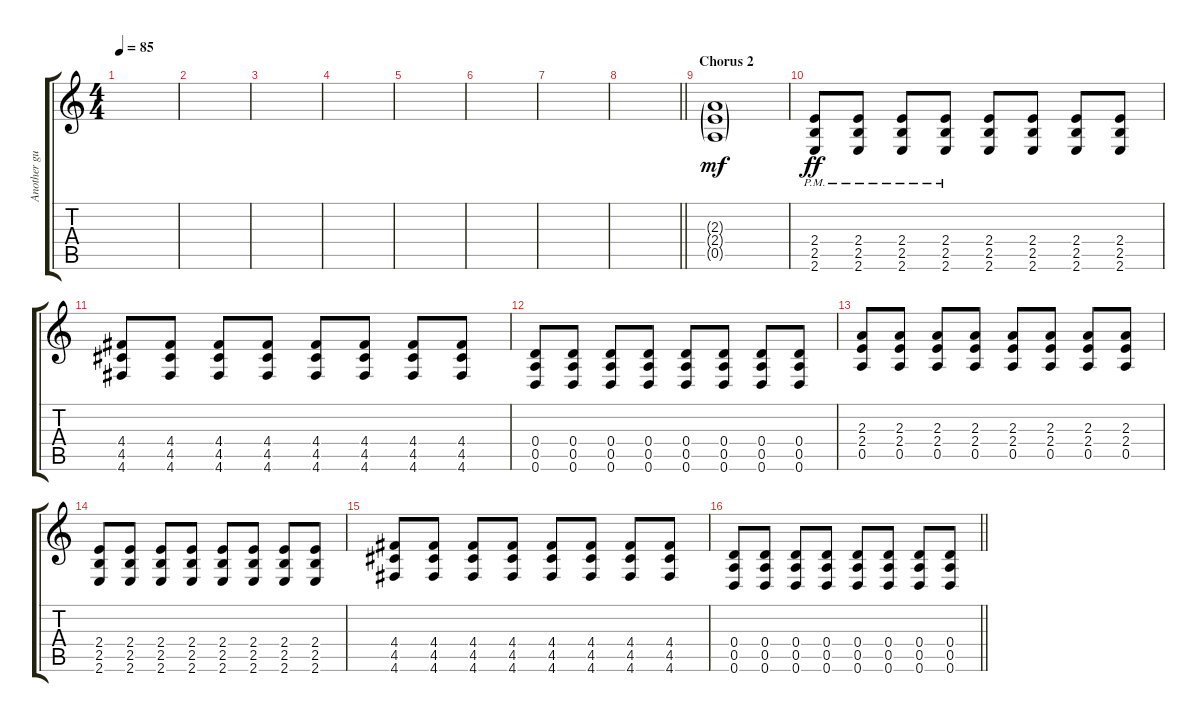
\track ("Another guitar" "Another gu") {instrument electricguitarclean}
\staff {score tabs}
\tuning (E4 B3 G3 D3 A2 D2) {hide}
\ts (4 4)
\tempo 85
\clef g2
\ks c
|
|
|
|
|
|
|
\barLineRight lightlight
|
\section ("" "Chorus 2")
(2.3{g} 2.4{g} 0.5{g}).1{dy mf instrument overdrivenguitar} |
(2.4{pm} 2.5{pm} 2.6).8{dy ff} (2.4{pm} 2.5{pm} 2.6).8 (2.4{pm} 2.5{pm} 2.6).8 (2.4{pm} 2.5{pm} 2.6).8 (2.4 2.5 2.6).8 (2.4 2.5 2.6).8 (2.4 2.5 2.6).8 (2.4 2.5 2.6).8 |
(4.4 4.5 4.6).8 (4.4 4.5 4.6).8 (4.4 4.5 4.6).8 (4.4 4.5 4.6).8 (4.4 4.5 4.6).8 (4.4 4.5 4.6).8 (4.4 4.5 4.6).8 (4.4 4.5 4.6).8 |
(0.4 0.5 0.6).8 (0.4 0.5 0.6).8 (0.4 0.5 0.6).8 (0.4 0.5 0.6).8 (0.4 0.5 0.6).8 (0.4 0.5 0.6).8 (0.4 0.5 0.6).8 (0.4 0.5 0.6).8 |
(2.3 2.4 0.5).8 (2.3 2.4 0.5).8 (2.3 2.4 0.5).8 (2.3 2.4 0.5).8 (2.3 2.4 0.5).8 (2.3 2.4 0.5).8 (2.3 2.4 0.5).8 (2.3 2.4 0.5).8 |
(2.4 2.5 2.6).8 (2.4 2.5 2.6).8 (2.4 2.5 2.6).8 (2.4 2.5 2.6).8 (2.4 2.5 2.6).8 (2.4 2.5 2.6).8 (2.4 2.5 2.6).8 (2.4 2.5 2.6).8 |
(4.4 4.5 4.6).8 (4.4 4.5 4.6).8 (4.4 4.5 4.6).8 (4.4 4.5 4.6).8 (4.4 4.5 4.6).8 (4.4 4.5 4.6).8 (4.4 4.5 4.6).8 (4.4 4.5 4.6).8 |
\barLineRight lightlight
(0.4 0.5 0.6).8 (0.4 0.5 0.6).8 (0.4 0.5 0.6).8 (0.4 0.5 0.6).8 (0.4 0.5 0.6).8 (0.4 0.5 0.6).8 (0.4 0.5 0.6).8 (0.4 0.5 0.6).8
